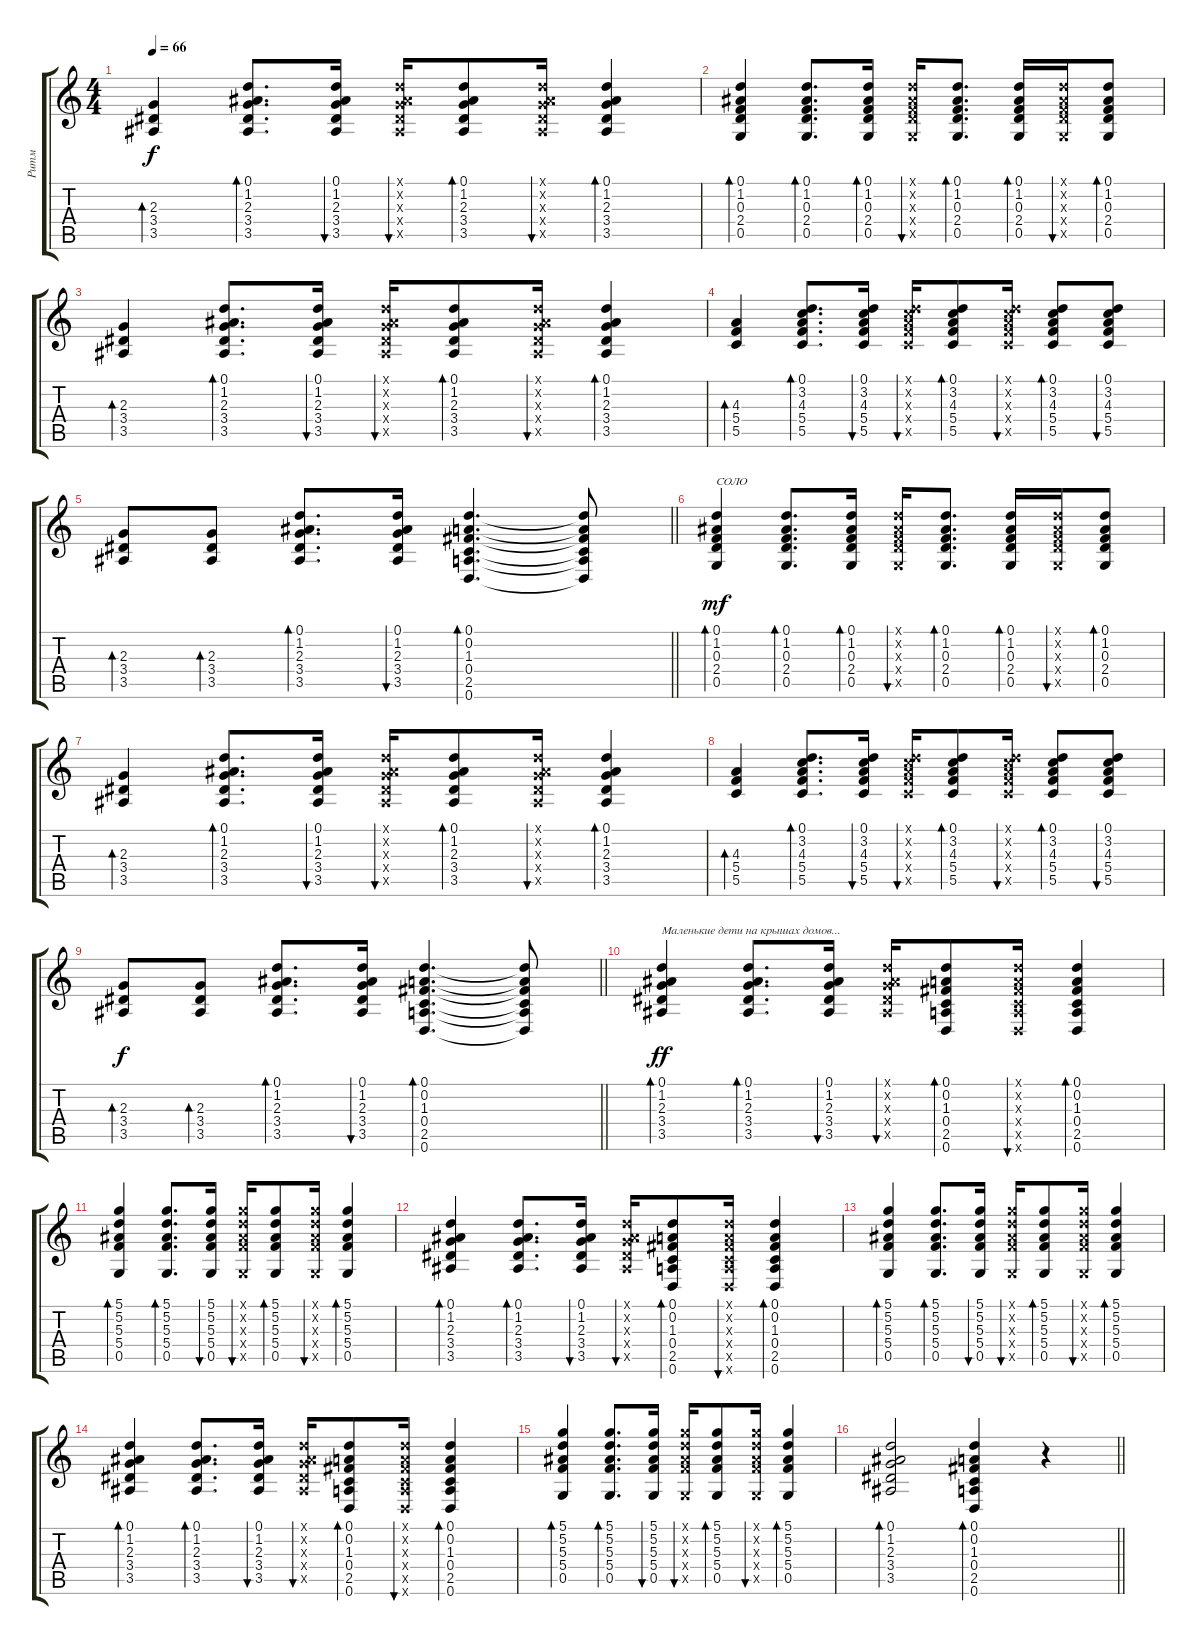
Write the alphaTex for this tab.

\track ("Ритм" "Ритм") {instrument acousticguitarsteel}
\staff {score tabs}
\tuning (D4 A3 F3 C3 G2 D2) {hide}
\ts (4 4)
\tempo 66
\clef g2
\ks c
(2.3 3.4 3.5).4{bd 30 dy f} (0.1 1.2 2.3 3.4 3.5).8{d bd 30} (0.1 1.2 2.3 3.4 3.5).16{bu 30} (0.1{x} 1.2{x} 2.3{x} 3.4{x} 3.5{x}).16{bu 30} (0.1 1.2 2.3 3.4 3.5).8{bd 30} (0.1{x} 1.2{x} 2.3{x} 3.4{x} 3.5{x}).16{bu 30} (0.1 1.2 2.3 3.4 3.5).4{bd 30} |
(0.1 1.2 0.3 2.4 0.5).4{bd 60} (0.1 1.2 0.3 2.4 0.5).8{d bd 30} (0.1 1.2 0.3 2.4 0.5).16{bd 30} (0.1{x} 1.2{x} 0.3{x} 2.4{x} 0.5{x}).16{bu 30} (0.1 1.2 0.3 2.4 0.5).8{d bd 30} (0.1 1.2 0.3 2.4 0.5).16{bd 30} (0.1{x} 1.2{x} 0.3{x} 2.4{x} 0.5{x}).16{bu 30} (0.1 1.2 0.3 2.4 0.5).8{bd 30} |
(2.3 3.4 3.5).4{bd 30} (0.1 1.2 2.3 3.4 3.5).8{d bd 30} (0.1 1.2 2.3 3.4 3.5).16{bu 30} (0.1{x} 1.2{x} 2.3{x} 3.4{x} 3.5{x}).16{bu 30} (0.1 1.2 2.3 3.4 3.5).8{bd 30} (0.1{x} 1.2{x} 2.3{x} 3.4{x} 3.5{x}).16{bu 30} (0.1 1.2 2.3 3.4 3.5).4{bd 30} |
(4.3 5.4 5.5).4{bd 30} (0.1 3.2 4.3 5.4 5.5).8{d bd 30} (0.1 3.2 4.3 5.4 5.5).16{bu 30} (0.1{x} 3.2{x} 4.3{x} 5.4{x} 5.5{x}).16{bu 30} (0.1 3.2 4.3 5.4 5.5).8{bd 30} (0.1{x} 3.2{x} 4.3{x} 5.4{x} 5.5{x}).16{bu 30} (0.1 3.2 4.3 5.4 5.5).8{bd 30} (0.1 3.2 4.3 5.4 5.5).8{bu 60} |
\barLineRight lightlight
(2.3 3.4 3.5).8{bd 30} (2.3 3.4 3.5).8{bd 30} (0.1 1.2 2.3 3.4 3.5).8{d bd 30} (0.1 1.2 2.3 3.4 3.5).16{bu 30} (0.1 0.2 1.3 0.4 2.5 0.6).4{d bd 30} (0.1{t} 0.2{t} 1.3{t} 0.4{t} 2.5{t} 0.6{t}).8 |
(0.1 1.2 0.3 2.4 0.5).4{bd 60 txt "СОЛО" dy mf} (0.1 1.2 0.3 2.4 0.5).8{d bd 30} (0.1 1.2 0.3 2.4 0.5).16{bd 30} (0.1{x} 1.2{x} 0.3{x} 2.4{x} 0.5{x}).16{bu 30} (0.1 1.2 0.3 2.4 0.5).8{d bd 30} (0.1 1.2 0.3 2.4 0.5).16{bd 30} (0.1{x} 1.2{x} 0.3{x} 2.4{x} 0.5{x}).16{bu 30} (0.1 1.2 0.3 2.4 0.5).8{bd 30} |
(2.3 3.4 3.5).4{bd 30} (0.1 1.2 2.3 3.4 3.5).8{d bd 30} (0.1 1.2 2.3 3.4 3.5).16{bu 30} (0.1{x} 1.2{x} 2.3{x} 3.4{x} 3.5{x}).16{bu 30} (0.1 1.2 2.3 3.4 3.5).8{bd 30} (0.1{x} 1.2{x} 2.3{x} 3.4{x} 3.5{x}).16{bu 30} (0.1 1.2 2.3 3.4 3.5).4{bd 30} |
(4.3 5.4 5.5).4{bd 30} (0.1 3.2 4.3 5.4 5.5).8{d bd 30} (0.1 3.2 4.3 5.4 5.5).16{bu 30} (0.1{x} 3.2{x} 4.3{x} 5.4{x} 5.5{x}).16{bu 30} (0.1 3.2 4.3 5.4 5.5).8{bd 30} (0.1{x} 3.2{x} 4.3{x} 5.4{x} 5.5{x}).16{bu 30} (0.1 3.2 4.3 5.4 5.5).8{bd 30} (0.1 3.2 4.3 5.4 5.5).8{bu 60} |
\barLineRight lightlight
(2.3 3.4 3.5).8{bd 30 dy f} (2.3 3.4 3.5).8{bd 30} (0.1 1.2 2.3 3.4 3.5).8{d bd 30} (0.1 1.2 2.3 3.4 3.5).16{bu 30} (0.1 0.2 1.3 0.4 2.5 0.6).4{d bd 30} (0.1{t} 0.2{t} 1.3{t} 0.4{t} 2.5{t} 0.6{t}).8 |
(0.1 1.2 2.3 3.4 3.5).4{bd 30 txt "Маленькие дети на крышах домов..." dy ff} (0.1 1.2 2.3 3.4 3.5).8{d bd 30} (0.1 1.2 2.3 3.4 3.5).16{bu 30} (0.1{x} 1.2{x} 2.3{x} 3.4{x} 3.5{x}).16{bu 30} (0.1 0.2 1.3 0.4 2.5 0.6).8{bd 30} (0.1{x} 0.2{x} 1.3{x} 0.4{x} 2.5{x} 0.6{x}).16{bu 30} (0.1 0.2 1.3 0.4 2.5 0.6).4{bd 30} |
(5.1 5.2 5.3 5.4 0.5).4{bd 30} (5.1 5.2 5.3 5.4 0.5).8{d bd 30} (5.1 5.2 5.3 5.4 0.5).16{bu 30} (5.1{x} 5.2{x} 5.3{x} 5.4{x} 0.5{x}).16{bu 30} (5.1 5.2 5.3 5.4 0.5).8{bd 30} (5.1{x} 5.2{x} 5.3{x} 5.4{x} 0.5{x}).16{bu 30} (5.1 5.2 5.3 5.4 0.5).4{bd 30} |
(0.1 1.2 2.3 3.4 3.5).4{bd 30} (0.1 1.2 2.3 3.4 3.5).8{d bd 30} (0.1 1.2 2.3 3.4 3.5).16{bu 30} (0.1{x} 1.2{x} 2.3{x} 3.4{x} 3.5{x}).16{bu 30} (0.1 0.2 1.3 0.4 2.5 0.6).8{bd 30} (0.1{x} 0.2{x} 1.3{x} 0.4{x} 2.5{x} 0.6{x}).16{bu 30} (0.1 0.2 1.3 0.4 2.5 0.6).4{bd 30} |
(5.1 5.2 5.3 5.4 0.5).4{bd 30} (5.1 5.2 5.3 5.4 0.5).8{d bd 30} (5.1 5.2 5.3 5.4 0.5).16{bu 30} (5.1{x} 5.2{x} 5.3{x} 5.4{x} 0.5{x}).16{bu 30} (5.1 5.2 5.3 5.4 0.5).8{bd 30} (5.1{x} 5.2{x} 5.3{x} 5.4{x} 0.5{x}).16{bu 30} (5.1 5.2 5.3 5.4 0.5).4{bd 30} |
(0.1 1.2 2.3 3.4 3.5).4{bd 30} (0.1 1.2 2.3 3.4 3.5).8{d bd 30} (0.1 1.2 2.3 3.4 3.5).16{bu 30} (0.1{x} 1.2{x} 2.3{x} 3.4{x} 3.5{x}).16{bu 30} (0.1 0.2 1.3 0.4 2.5 0.6).8{bd 30} (0.1{x} 0.2{x} 1.3{x} 0.4{x} 2.5{x} 0.6{x}).16{bu 30} (0.1 0.2 1.3 0.4 2.5 0.6).4{bd 30} |
(5.1 5.2 5.3 5.4 0.5).4{bd 30} (5.1 5.2 5.3 5.4 0.5).8{d bd 30} (5.1 5.2 5.3 5.4 0.5).16{bu 30} (5.1{x} 5.2{x} 5.3{x} 5.4{x} 0.5{x}).16{bu 30} (5.1 5.2 5.3 5.4 0.5).8{bd 30} (5.1{x} 5.2{x} 5.3{x} 5.4{x} 0.5{x}).16{bu 30} (5.1 5.2 5.3 5.4 0.5).4{bd 30} |
\barLineRight lightlight
(0.1 1.2 2.3 3.4 3.5).2{bd 30} (0.1 0.2 1.3 0.4 2.5 0.6).4{bd 30} r.4
